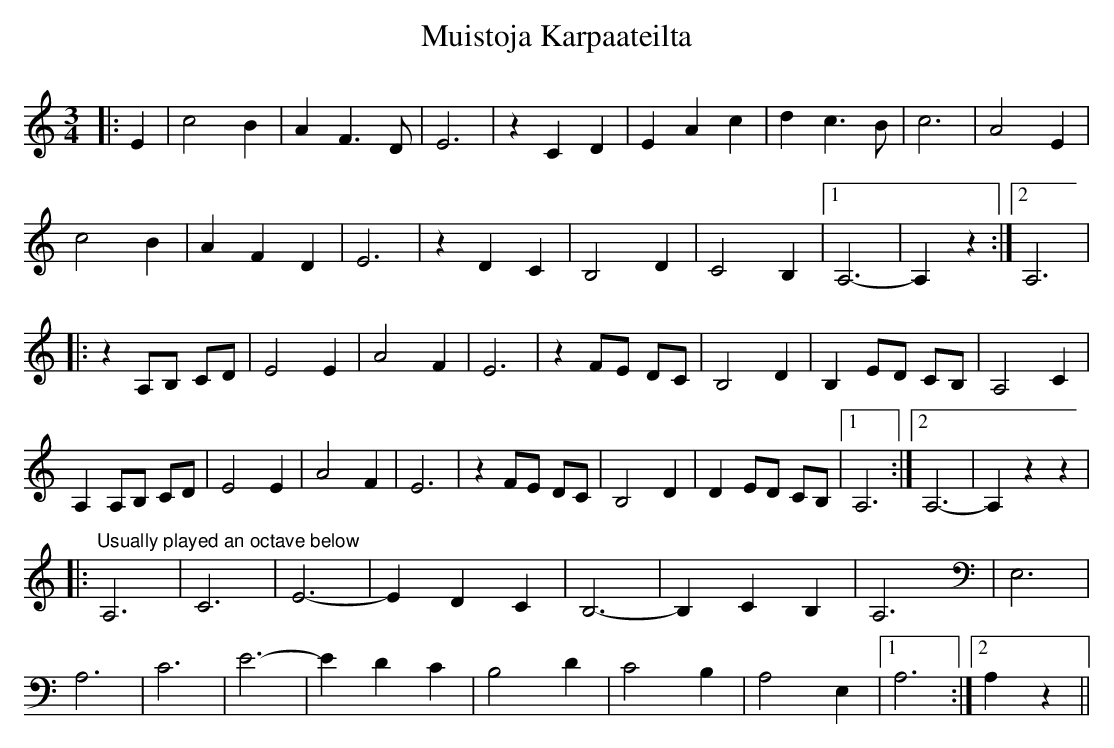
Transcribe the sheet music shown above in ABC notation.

X:1
T: Muistoja Karpaateilta
M: 3/4
L: 1/8
K: Amin
|:E2|c4 B2|A2 F3 D|E6|z2 C2 D2|E2 A2 c2|d2 c3 B|c6|A4 E2|
c4 B2|A2 F2 D2|E6|z2 D2 C2|B,4 D2|C4 B,2|1 A,6-|A,2 z2:|2 A,6|
|:z2 A,B, CD|E4 E2|A4 F2|E6|z2 FE DC|B,4 D2|B,2 ED CB,|A,4 C2|
A,2 A,B, CD|E4 E2|A4 F2|E6|z2 FE DC|B,4 D2|D2 ED CB,|1 A,6:|2 A,6-|A,2 z2 z2|
|:"Usually played an octave below"A,6|C6|E6-|E2 D2 C2|B,6-|B,2 C2 B,2|A,6|E,6|
A,6|C6|E6-|E2 D2 C2|B,4 D2|C4 B,2|A,4 E,2|1 A,6:|2 A,2 z2||
